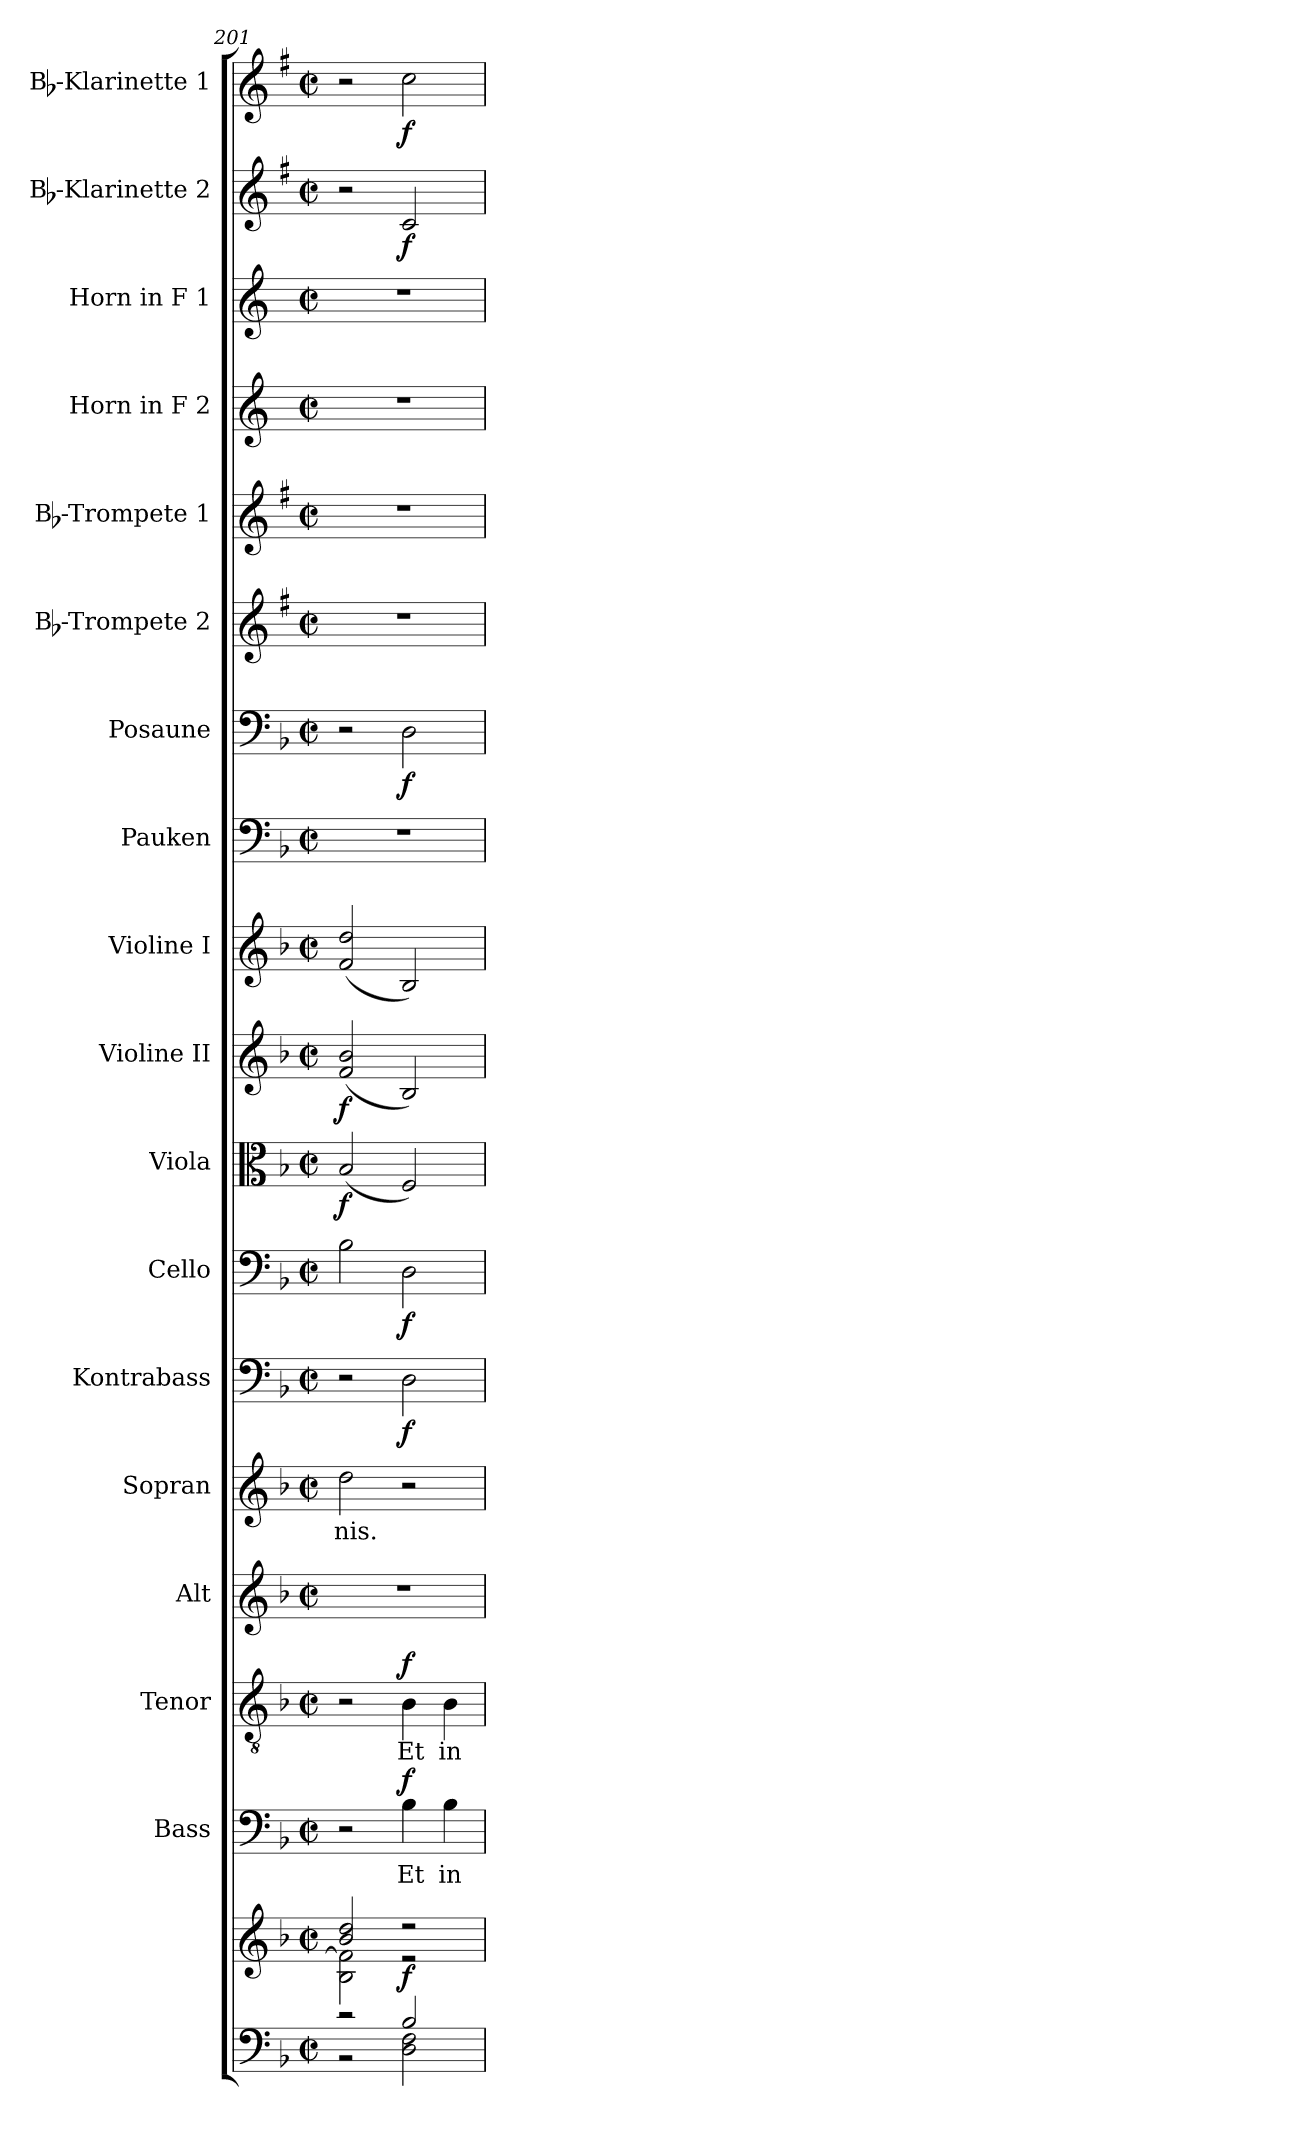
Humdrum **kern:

**kern	**kern	**dynam	**kern	**text	**dynam	**kern	**text	**dynam	**kern	**kern	**text	**kern	**dynam	**kern	**dynam	**kern	**dynam	**kern	**dynam	**kern	**kern	**kern	**dynam	**kern	**kern	**kern	**kern	**kern	**dynam	**kern	**dynam
*part18	*part18	*part18	*part17	*part17	*part17	*part16	*part16	*part16	*part15	*part14	*part14	*part13	*part13	*part12	*part12	*part11	*part11	*part10	*part10	*part9	*part8	*part7	*part7	*part6	*part5	*part4	*part3	*part2	*part2	*part1	*part1
*staff19	*staff18	*staff18/19	*staff17	*staff17	*staff17	*staff16	*staff16	*staff16	*staff15	*staff14	*staff14	*staff13	*staff13	*staff12	*staff12	*staff11	*staff11	*staff10	*staff10	*staff9	*staff8	*staff7	*staff7	*staff6	*staff5	*staff4	*staff3	*staff2	*staff2	*staff1	*staff1
*	*	*	*I"Bass	*	*	*I"Tenor	*	*	*I"Alt	*I"Sopran	*	*I"Kontrabass	*	*I"Cello	*	*I"Viola	*	*I"Violine II	*	*I"Violine I	*I"Pauken	*I"Posaune	*	*I"Bb-Trompete 2	*I"Bb-Trompete 1	*I"Horn in F 2	*I"Horn in F 1	*I"Bb-Klarinette 2	*	*I"Bb-Klarinette 1	*
*	*	*	*I'B.	*	*	*I'T.	*	*	*I'A.	*I'S.	*	*I'Kb.	*	*	*	*I'Vla.	*	*I'Vl. II	*	*I'Vl. I	*I'Pk.	*I'Pos.	*	*I'Bb Trp. 2	*I'Bb Trp. 1	*	*	*I'Bb Kl. 2	*	*I'Bb Kl. 1	*
*clefF4	*clefG2	*	*clefF4	*	*	*clefGv2	*	*	*clefG2	*clefG2	*	*clefF4	*	*clefF4	*	*clefC3	*	*clefG2	*	*clefG2	*clefF4	*clefF4	*	*clefG2	*clefG2	*clefG2	*clefG2	*clefG2	*	*clefG2	*
*	*	*	*	*	*	*	*	*	*	*	*	*ITrd7c12	*	*	*	*	*	*	*	*	*	*	*	*ITrd1c2	*ITrd1c2	*ITrd4c7	*ITrd4c7	*ITrd1c2	*	*ITrd1c2	*
*k[b-]	*k[b-]	*	*k[b-]	*	*	*k[b-]	*	*	*k[b-]	*k[b-]	*	*k[b-]	*	*k[b-]	*	*k[b-]	*	*k[b-]	*	*k[b-]	*k[b-]	*k[b-]	*	*k[b-]	*k[b-]	*k[b-]	*k[b-]	*k[b-]	*	*k[b-]	*
*F:	*F:	*	*F:	*	*	*F:	*	*	*F:	*F:	*	*F:	*	*F:	*	*F:	*	*F:	*	*F:	*F:	*F:	*	*F:	*F:	*F:	*F:	*F:	*	*F:	*
*M2/2	*M2/2	*	*M2/2	*	*	*M2/2	*	*	*M2/2	*M2/2	*	*M2/2	*	*M2/2	*	*M2/2	*	*M2/2	*	*M2/2	*M2/2	*M2/2	*	*M2/2	*M2/2	*M2/2	*M2/2	*M2/2	*	*M2/2	*
*met(c|)	*met(c|)	*	*met(c|)	*	*	*met(c|)	*	*	*met(c|)	*met(c|)	*	*met(c|)	*	*met(c|)	*	*met(c|)	*	*met(c|)	*	*met(c|)	*met(c|)	*met(c|)	*	*met(c|)	*met(c|)	*met(c|)	*met(c|)	*met(c|)	*	*met(c|)	*
=201	=201	=201	=201	=201	=201	=201	=201	=201	=201	=201	=201	=201	=201	=201	=201	=201	=201	=201	=201	=201	=201	=201	=201	=201	=201	=201	=201	=201	=201	=201	=201
*^	*^	*	*	*	*	*	*	*	*	*	*	*	*	*	*	*	*	*	*	*	*	*	*	*	*	*	*	*	*	*	*
!	!	!	!	!	!	!	!	!	!	!	!	!	!LO:LY:b	!	!	!	!	!	!LO:DY:b	!	!LO:DY:b	!	!	!	!	!	!	!	!	!	!	!	!
2r	2r	2b-/ 2dd/	2B-\ 2f\]	.	2r	.	.	2r	.	.	1r	2dd\	-nis.	2r	.	2B-\	.	(<2B-/	f	(<2f/ 2b-/	f	(<2f/ 2dd/	1r	2r	.	1r	1r	1r	1r	2r	.	2r	.
!	!	!	!	!LO:DY:b	!	!LO:LY:b	!LO:DY:a	!	!LO:LY:b	!LO:DY:a	!	!	!	!	!LO:DY:b	!	!LO:DY:b	!	!	!	!	!	!	!	!LO:DY:b	!	!	!	!	!	!LO:DY:b	!	!LO:DY:b
2B-/	2D\ 2F\	2r	2r	f	4B-\	Et	f	4B-\	Et	f	.	2r	.	2DD\	f	2D\	f	2F/)	.	2B-/)	.	2B-/)	.	2D\	f	.	.	.	.	2B-/	f	2b-\	f
!	!	!	!	!	!	!LO:LY:b	!	!	!LO:LY:b	!	!	!	!	!	!	!	!	!	!	!	!	!	!	!	!	!	!	!	!	!	!	!	!
.	.	.	.	.	4B-\	in	.	4B-\	in	.	.	.	.	.	.	.	.	.	.	.	.	.	.	.	.	.	.	.	.	.	.	.	.
*v	*v	*	*	*	*	*	*	*	*	*	*	*	*	*	*	*	*	*	*	*	*	*	*	*	*	*	*	*	*	*	*	*	*
*	*v	*v	*	*	*	*	*	*	*	*	*	*	*	*	*	*	*	*	*	*	*	*	*	*	*	*	*	*	*	*	*	*
=	=	=	=	=	=	=	=	=	=	=	=	=	=	=	=	=	=	=	=	=	=	=	=	=	=	=	=	=	=	=	=
*-	*-	*-	*-	*-	*-	*-	*-	*-	*-	*-	*-	*-	*-	*-	*-	*-	*-	*-	*-	*-	*-	*-	*-	*-	*-	*-	*-	*-	*-	*-	*-
